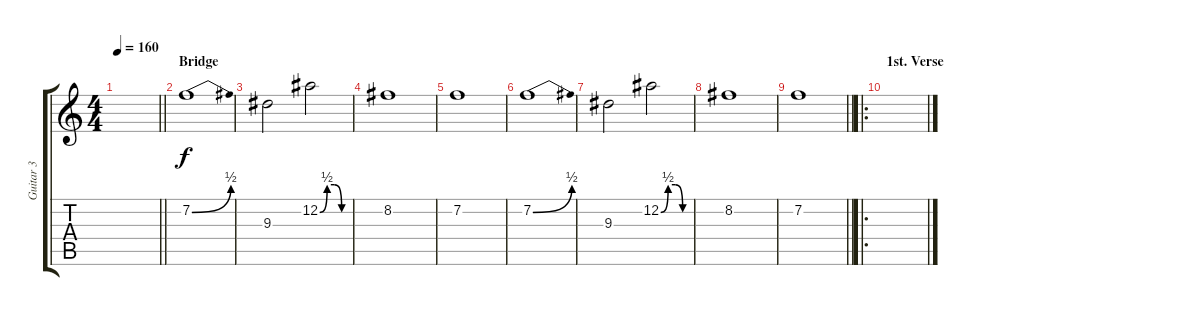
\track ("Guitar 3" "Guitar 3") {instrument distortionguitar}
\staff {score tabs}
\tuning (Eb4 Bb3 Gb3 Db3 Ab2 Eb2) {hide}
\ts (4 4)
\tempo 160
\clef g2
\barLineRight lightlight
\ks c
|
\section ("" "Bridge")
7.2{be (bend 0 0 60 2)}.1 |
9.3.2 12.2{be (custom 0 0 15 2 30 2 45 0 60 0)}.2 |
8.2.1 |
7.2.1 |
7.2{be (bend 0 0 60 2)}.1 |
9.3.2 12.2{be (custom 0 0 15 2 30 2 45 0 60 0)}.2 |
8.2.1 |
\barLineRight lightlight
7.2.1 |
\ro
\section ("" "1st. Verse")
